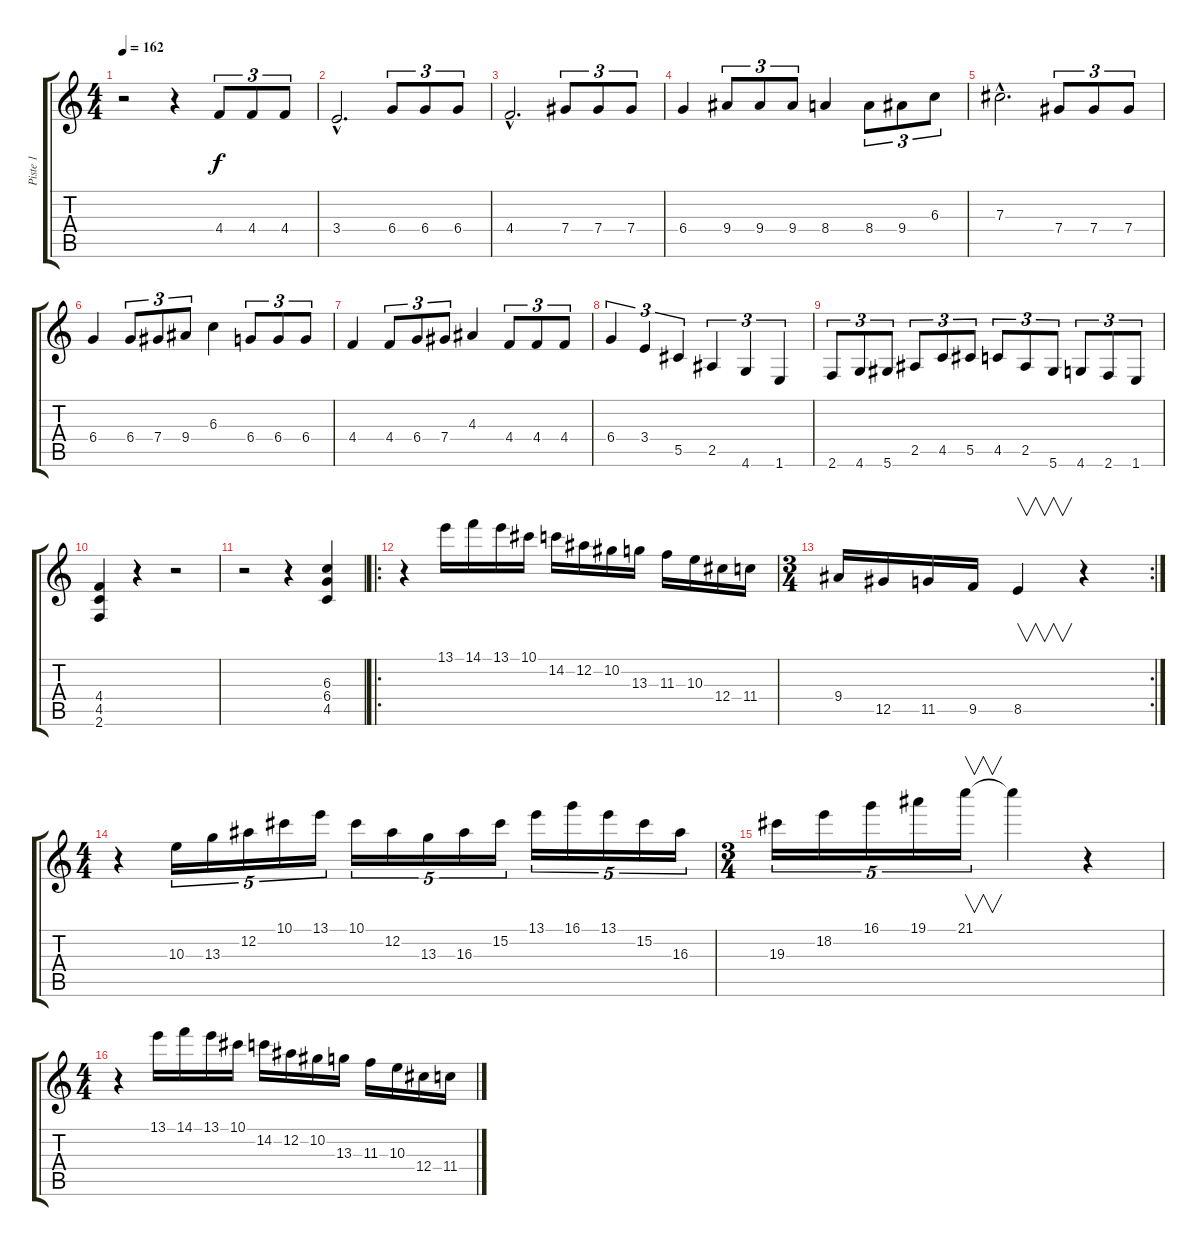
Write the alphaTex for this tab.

\track ("Piste 1" "Piste 1") {instrument distortionguitar}
\staff {score tabs}
\tuning (Eb4 Bb3 Gb3 Db3 Ab2 Eb2) {hide}
\ts (4 4)
\tempo 162
\clef g2
\ks c
r.2{dy f instrument distortionguitar} r.4 4.4.8{tu (3 2)} 4.4.8{tu (3 2)} 4.4.8{tu (3 2)} |
3.4{hac}.2{d} 6.4.8{tu (3 2)} 6.4.8{tu (3 2)} 6.4.8{tu (3 2)} |
4.4{hac}.2{d} 7.4.8{tu (3 2)} 7.4.8{tu (3 2)} 7.4.8{tu (3 2)} |
6.4.4 9.4.8{tu (3 2)} 9.4.8{tu (3 2)} 9.4.8{tu (3 2)} 8.4.4 8.4.8{tu (3 2)} 9.4.8{tu (3 2)} 6.3.8{tu (3 2)} |
7.3{hac}.2{d} 7.4.8{tu (3 2)} 7.4.8{tu (3 2)} 7.4.8{tu (3 2)} |
6.4.4 6.4.8{tu (3 2)} 7.4.8{tu (3 2)} 9.4.8{tu (3 2)} 6.3.4 6.4.8{tu (3 2)} 6.4.8{tu (3 2)} 6.4.8{tu (3 2)} |
4.4.4 4.4.8{tu (3 2)} 6.4.8{tu (3 2)} 7.4.8{tu (3 2)} 4.3.4 4.4.8{tu (3 2)} 4.4.8{tu (3 2)} 4.4.8{tu (3 2)} |
6.4.4{tu (3 2)} 3.4.4{tu (3 2)} 5.5.4{tu (3 2)} 2.5.4{tu (3 2)} 4.6.4{tu (3 2)} 1.6.4{tu (3 2)} |
2.6.8{tu (3 2)} 4.6.8{tu (3 2)} 5.6.8{tu (3 2)} 2.5.8{tu (3 2)} 4.5.8{tu (3 2)} 5.5.8{tu (3 2)} 4.5.8{tu (3 2)} 2.5.8{tu (3 2)} 5.6.8{tu (3 2)} 4.6.8{tu (3 2)} 2.6.8{tu (3 2)} 1.6.8{tu (3 2)} |
(4.4 4.5 2.6).4 r.4 r.2 |
r.2 r.4 (6.3 6.4 4.5).4 |
\ro
r.4 13.1.16 14.1.16 13.1.16 10.1.16 14.2.16 12.2.16 10.2.16 13.3.16 11.3.16 10.3.16 12.4.16 11.4.16 |
\rc 2
\ts (3 4)
9.4.16 12.5.16 11.5.16 9.5.16 8.5.4{v} r.4 |
\ts (4 4)
r.4 10.3.16{tu (5 4)} 13.3.16{tu (5 4)} 12.2.16{tu (5 4)} 10.1.16{tu (5 4)} 13.1.16{tu (5 4)} 10.1.16{tu (5 4)} 12.2.16{tu (5 4)} 13.3.16{tu (5 4)} 16.3.16{tu (5 4)} 15.2.16{tu (5 4)} 13.1.16{tu (5 4)} 16.1.16{tu (5 4)} 13.1.16{tu (5 4)} 15.2.16{tu (5 4)} 16.3.16{tu (5 4)} |
\ts (3 4)
19.3.16{tu (5 4)} 18.2.16{tu (5 4)} 16.1.16{tu (5 4)} 19.1.16{tu (5 4)} 21.1.16{v tu (5 4)} 21.1{t}.4 r.4 |
\ts (4 4)
r.4 13.1.16 14.1.16 13.1.16 10.1.16 14.2.16 12.2.16 10.2.16 13.3.16 11.3.16 10.3.16 12.4.16 11.4.16
